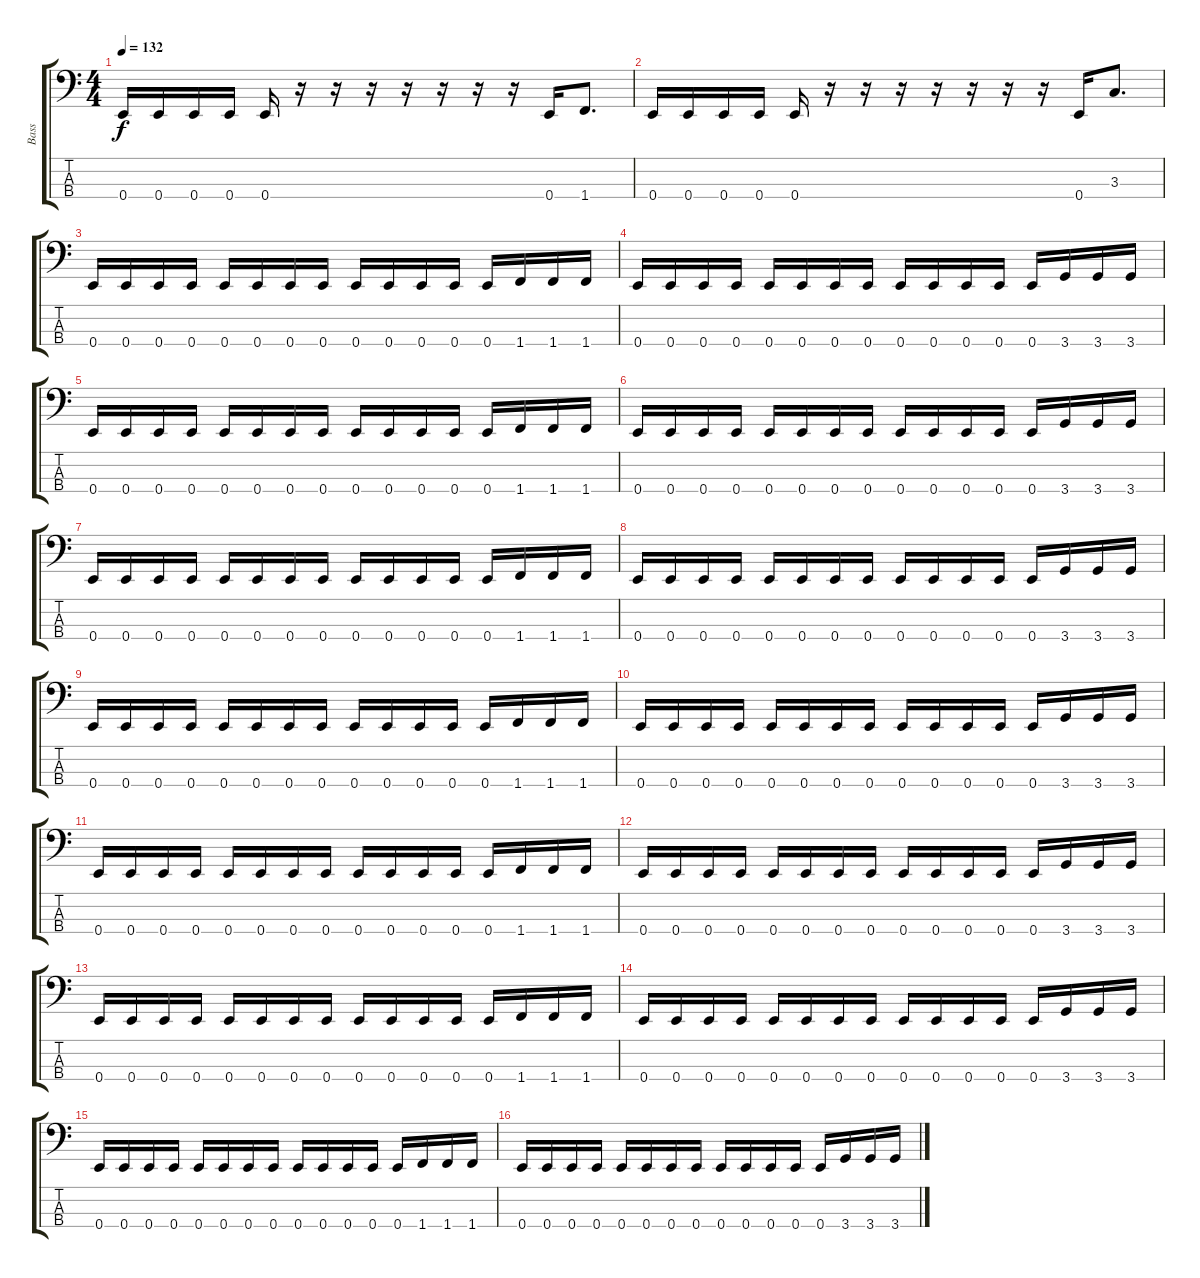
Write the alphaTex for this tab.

\track ("Bass" "Bass") {instrument electricbasspick}
\staff {score tabs}
\tuning (G2 D2 A1 E1) {hide}
\ts (4 4)
\tempo 132
\clef f4
\ks c
0.4.16{dy f} 0.4.16 0.4.16 0.4.16 0.4.16 r.16 r.16 r.16 r.16 r.16 r.16 r.16 0.4.16 1.4.8{d} |
0.4.16 0.4.16 0.4.16 0.4.16 0.4.16 r.16 r.16 r.16 r.16 r.16 r.16 r.16 0.4.16 3.3.8{d} |
0.4.16 0.4.16 0.4.16 0.4.16 0.4.16 0.4.16 0.4.16 0.4.16 0.4.16 0.4.16 0.4.16 0.4.16 0.4.16 1.4.16 1.4.16 1.4.16 |
0.4.16 0.4.16 0.4.16 0.4.16 0.4.16 0.4.16 0.4.16 0.4.16 0.4.16 0.4.16 0.4.16 0.4.16 0.4.16 3.4.16 3.4.16 3.4.16 |
0.4.16 0.4.16 0.4.16 0.4.16 0.4.16 0.4.16 0.4.16 0.4.16 0.4.16 0.4.16 0.4.16 0.4.16 0.4.16 1.4.16 1.4.16 1.4.16 |
0.4.16 0.4.16 0.4.16 0.4.16 0.4.16 0.4.16 0.4.16 0.4.16 0.4.16 0.4.16 0.4.16 0.4.16 0.4.16 3.4.16 3.4.16 3.4.16 |
0.4.16 0.4.16 0.4.16 0.4.16 0.4.16 0.4.16 0.4.16 0.4.16 0.4.16 0.4.16 0.4.16 0.4.16 0.4.16 1.4.16 1.4.16 1.4.16 |
0.4.16 0.4.16 0.4.16 0.4.16 0.4.16 0.4.16 0.4.16 0.4.16 0.4.16 0.4.16 0.4.16 0.4.16 0.4.16 3.4.16 3.4.16 3.4.16 |
0.4.16 0.4.16 0.4.16 0.4.16 0.4.16 0.4.16 0.4.16 0.4.16 0.4.16 0.4.16 0.4.16 0.4.16 0.4.16 1.4.16 1.4.16 1.4.16 |
0.4.16 0.4.16 0.4.16 0.4.16 0.4.16 0.4.16 0.4.16 0.4.16 0.4.16 0.4.16 0.4.16 0.4.16 0.4.16 3.4.16 3.4.16 3.4.16 |
0.4.16 0.4.16 0.4.16 0.4.16 0.4.16 0.4.16 0.4.16 0.4.16 0.4.16 0.4.16 0.4.16 0.4.16 0.4.16 1.4.16 1.4.16 1.4.16 |
0.4.16 0.4.16 0.4.16 0.4.16 0.4.16 0.4.16 0.4.16 0.4.16 0.4.16 0.4.16 0.4.16 0.4.16 0.4.16 3.4.16 3.4.16 3.4.16 |
0.4.16 0.4.16 0.4.16 0.4.16 0.4.16 0.4.16 0.4.16 0.4.16 0.4.16 0.4.16 0.4.16 0.4.16 0.4.16 1.4.16 1.4.16 1.4.16 |
0.4.16 0.4.16 0.4.16 0.4.16 0.4.16 0.4.16 0.4.16 0.4.16 0.4.16 0.4.16 0.4.16 0.4.16 0.4.16 3.4.16 3.4.16 3.4.16 |
0.4.16 0.4.16 0.4.16 0.4.16 0.4.16 0.4.16 0.4.16 0.4.16 0.4.16 0.4.16 0.4.16 0.4.16 0.4.16 1.4.16 1.4.16 1.4.16 |
0.4.16 0.4.16 0.4.16 0.4.16 0.4.16 0.4.16 0.4.16 0.4.16 0.4.16 0.4.16 0.4.16 0.4.16 0.4.16 3.4.16 3.4.16 3.4.16
